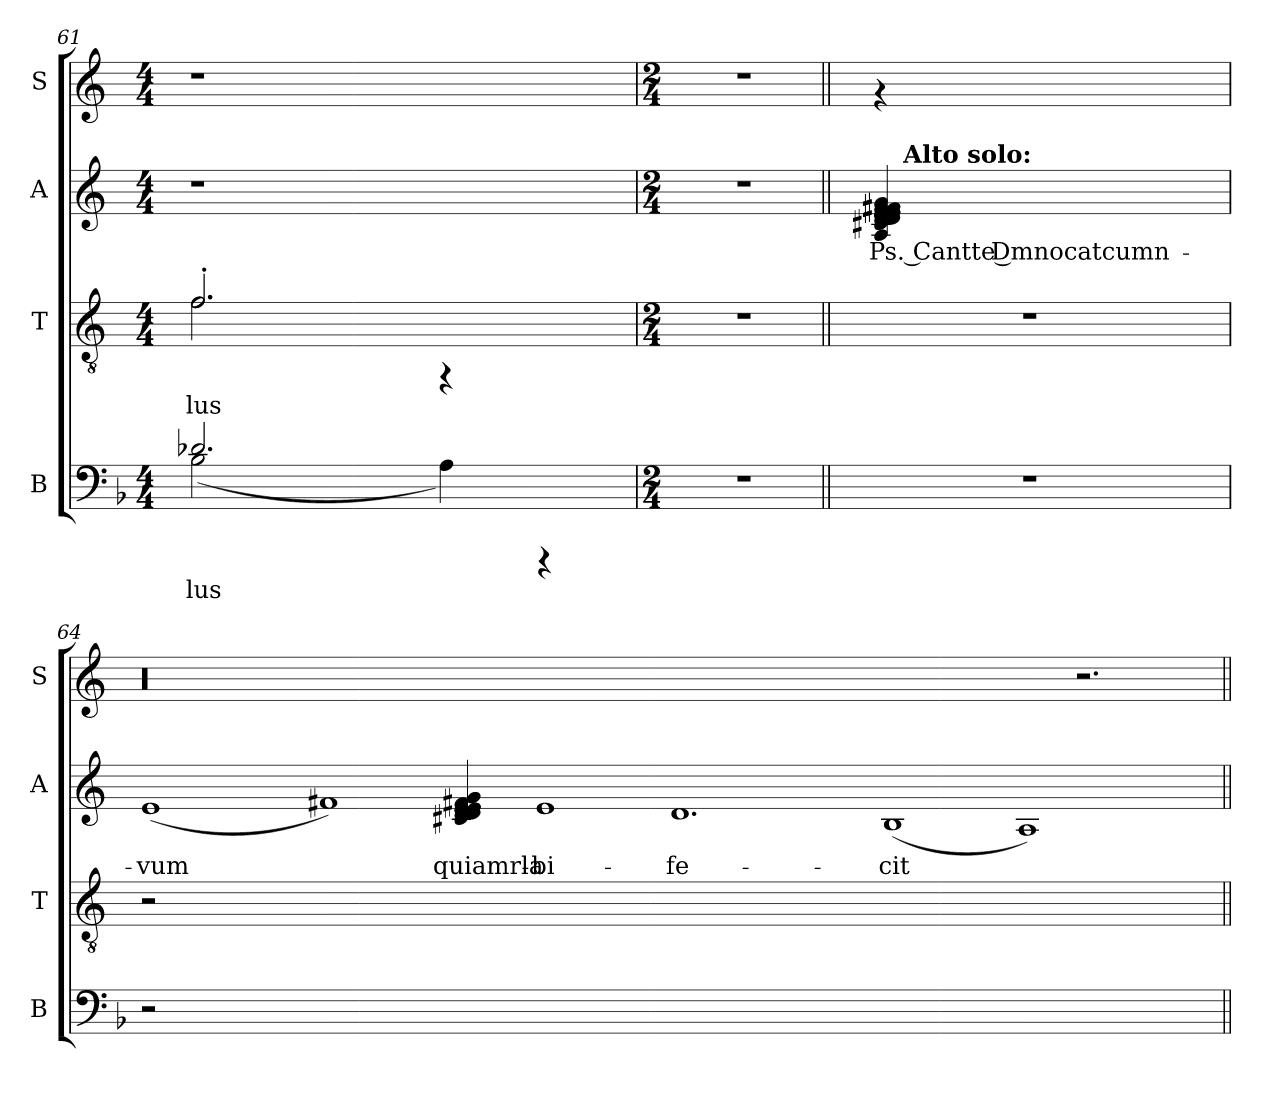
**kern	**text	**kern	**text	**kern	**text	**kern
*part4	*part4	*part3	*part3	*part2	*part2	*part1
*staff4	*staff4	*staff3	*staff3	*staff2	*staff2	*staff1
*I"B	*	*I"T	*	*I"A	*	*I"S
*I'B	*	*I'T	*	*I'A	*	*I'S
*clefF4	*	*clefGv2	*	*clefG2	*	*clefG2
*k[b-]	*	*k[]	*	*k[]	*	*k[]
*F:	*	*C:	*	*C:	*	*C:
*M4/4	*	*M4/4	*	*M4/4	*	*M4/4
=61	=61	=61	=61	=61	=61	=61
*^	*	*	*	*	*	*
!	!	!LO:LY:b:cj	!	!LO:LY:b:cj	!	!	!
*	*	*	*^	*	*	*	*
2.d-X/	(<2B-\	-lus	2.f'</	2.f\	-lus	1r	.	1r
.	2.ryy	.	.	.	.	.	.	.
!	!	!LO:LY:b:cj	!	!	!	!	!	!
4A\)	.	.	4rFF	4ryy	.	.	.	.
4rCCC	.	.	4ryy	4ryy	.	4ryy	.	4ryy
*v	*v	*	*	*	*	*	*	*
*	*	*v	*v	*	*	*	*
!!LO:LB:g=z
=62	=62	=62	=62	=62	=62	=62
*M2/4	*	*M2/4	*	*M2/4	*	*M2/4
2r	.	2r	.	2r	.	2r
=63||	=63||	=63||	=63||	=63||	=63||	=63||
!	!	!	!	!	!LO:LY:b:cj	!
*	*	*	*	*^	*	*
2r	.	2r	.	(<(<(<4g/ 4f#X/ 4f#X/ 4f#/ 4e/ 4e/ 4e/ 4e/ 4e/ 4d/ 4d/ 4c#X/ 4A/ 4e/	64ryy	Ps. Cantte Dmnocatcumn-	4rf
!	!	!	!	!	!LO:TX:a:B:t=Alto solo&colon;	!	!
.	.	.	.	.	4ryy	.	.
.	.	.	.	4ryy	.	.	4ryy
.	.	.	.	.	8...ryy	.	.
!!LO:LB:g=z
=64	=64	=64	=64	=64	=64	=64	=64
!	!	!	!	!	!	!LO:LY:b:cj	!
*	*	*	*	*v	*v	*	*
2r	.	2r	.	(<1e	-vum	00.r
00ryy	.	00ryy	.	.	.	.
!	!	!	!	!	!LO:LY:b:cj	!
.	.	.	.	1f#X)	.	.
!	!	!	!	!	!LO:LY:b:cj	!
.	.	.	.	(<4g/ 4f#X/ 4e/ 4e/ 4e/ 4e/ 4e/ 4d/ 4c#X/ 4d/	quiamrla-	.
!	!	!	!	!	!LO:LY:b:cj	!
.	.	.	.	1e	-bi-	.
!	!	!	!	!	!LO:LY:b:cj	!
.	.	.	.	1.d	-fe-	.
0ryy	.	0ryy	.	.	.	.
!	!	!	!	!	!LO:LY:b:cj	!
.	.	.	.	(<1B	-cit	.
!	!	!	!	!	!LO:LY:b:cj	!
.	.	.	.	1A)	.	.
.	.	.	.	.	.	2.r
4ryy	.	4ryy	.	.	.	.
=||	=||	=||	=||	=||	=||	=||
*-	*-	*-	*-	*-	*-	*-
